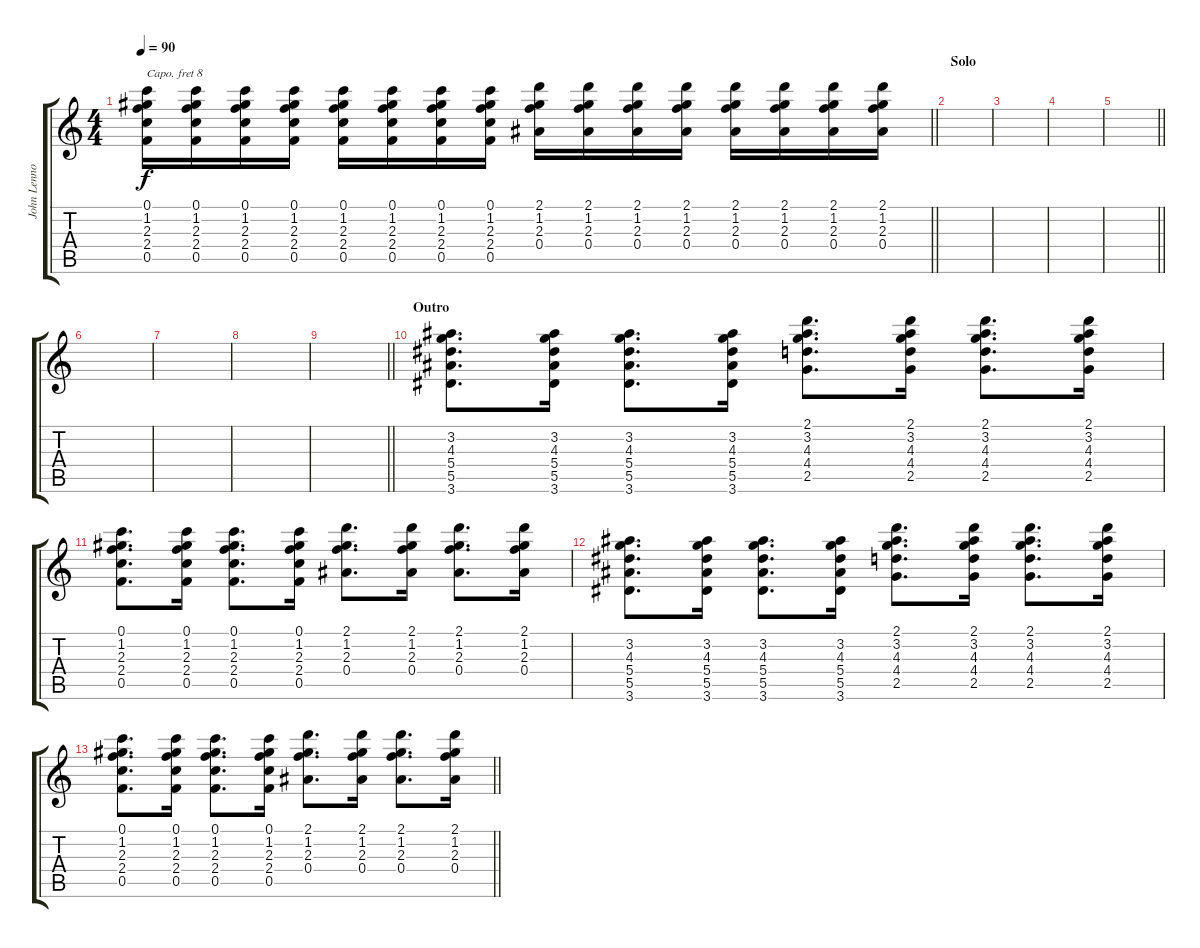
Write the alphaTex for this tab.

\track ("John Lennon (Rhythm guitar) Capo 8" "John Lenno") {instrument distortionguitar}
\staff {score tabs}
\capo 8
\tuning (E4 B3 G3 D3 A2 E2) {hide}
\ts (4 4)
\tempo 90
\clef g2
\barLineRight lightlight
\ks c
(0.1 1.2 2.3 2.4 0.5).16{dy f} (0.1 1.2 2.3 2.4 0.5).16 (0.1 1.2 2.3 2.4 0.5).16 (0.1 1.2 2.3 2.4 0.5).16 (0.1 1.2 2.3 2.4 0.5).16 (0.1 1.2 2.3 2.4 0.5).16 (0.1 1.2 2.3 2.4 0.5).16 (0.1 1.2 2.3 2.4 0.5).16 (2.1 1.2 2.3 0.4).16 (2.1 1.2 2.3 0.4).16 (2.1 1.2 2.3 0.4).16 (2.1 1.2 2.3 0.4).16 (2.1 1.2 2.3 0.4).16 (2.1 1.2 2.3 0.4).16 (2.1 1.2 2.3 0.4).16 (2.1 1.2 2.3 0.4).16 |
\section ("" "Solo")
|
|
|
\barLineRight lightlight
|
|
|
|
\barLineRight lightlight
|
\section ("" "Outro")
(3.2 4.3 5.4 5.5 3.6).8{d} (3.2 4.3 5.4 5.5 3.6).16 (3.2 4.3 5.4 5.5 3.6).8{d} (3.2 4.3 5.4 5.5 3.6).16 (2.1 3.2 4.3 4.4 2.5).8{d} (2.1 3.2 4.3 4.4 2.5).16 (2.1 3.2 4.3 4.4 2.5).8{d} (2.1 3.2 4.3 4.4 2.5).16 |
(0.1 1.2 2.3 2.4 0.5).8{d} (0.1 1.2 2.3 2.4 0.5).16 (0.1 1.2 2.3 2.4 0.5).8{d} (0.1 1.2 2.3 2.4 0.5).16 (2.1 1.2 2.3 0.4).8{d} (2.1 1.2 2.3 0.4).16 (2.1 1.2 2.3 0.4).8{d} (2.1 1.2 2.3 0.4).16 |
(3.2 4.3 5.4 5.5 3.6).8{d} (3.2 4.3 5.4 5.5 3.6).16 (3.2 4.3 5.4 5.5 3.6).8{d} (3.2 4.3 5.4 5.5 3.6).16 (2.1 3.2 4.3 4.4 2.5).8{d} (2.1 3.2 4.3 4.4 2.5).16 (2.1 3.2 4.3 4.4 2.5).8{d} (2.1 3.2 4.3 4.4 2.5).16 |
\barLineRight lightlight
(0.1 1.2 2.3 2.4 0.5).8{d} (0.1 1.2 2.3 2.4 0.5).16 (0.1 1.2 2.3 2.4 0.5).8{d} (0.1 1.2 2.3 2.4 0.5).16 (2.1 1.2 2.3 0.4).8{d} (2.1 1.2 2.3 0.4).16 (2.1 1.2 2.3 0.4).8{d} (2.1 1.2 2.3 0.4).16
